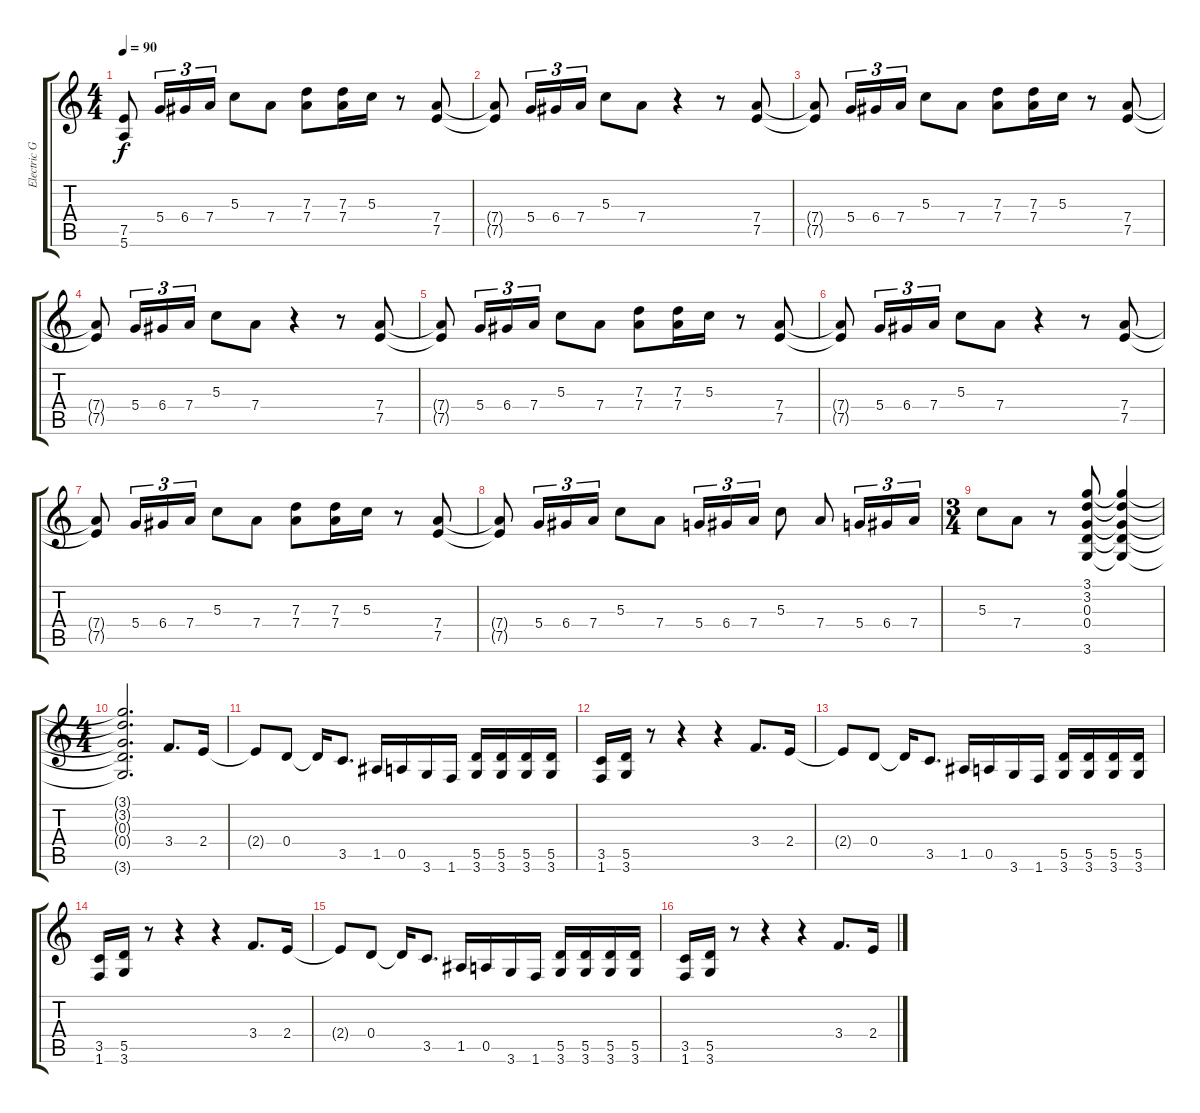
\track ("Electric Guitar II (Backing)" "Electric G") {instrument overdrivenguitar}
\staff {score tabs}
\tuning (E4 B3 G3 D3 A2 E2) {hide}
\ts (4 4)
\tempo 90
\clef g2
\ks c
(7.5 5.6).8{dy f} 5.4.16{tu (3 2)} 6.4.16{tu (3 2)} 7.4.16{tu (3 2)} 5.3.8 7.4.8 (7.3 7.4).8 (7.3 7.4).16 5.3.16 r.8 (7.4 7.5).8 |
(7.4{t} 7.5{t}).8 5.4.16{tu (3 2)} 6.4.16{tu (3 2)} 7.4.16{tu (3 2)} 5.3.8 7.4.8 r.4 r.8 (7.4 7.5).8 |
(7.4{t} 7.5{t}).8 5.4.16{tu (3 2)} 6.4.16{tu (3 2)} 7.4.16{tu (3 2)} 5.3.8 7.4.8 (7.3 7.4).8 (7.3 7.4).16 5.3.16 r.8 (7.4 7.5).8 |
(7.4{t} 7.5{t}).8 5.4.16{tu (3 2)} 6.4.16{tu (3 2)} 7.4.16{tu (3 2)} 5.3.8 7.4.8 r.4 r.8 (7.4 7.5).8 |
(7.4{t} 7.5{t}).8 5.4.16{tu (3 2)} 6.4.16{tu (3 2)} 7.4.16{tu (3 2)} 5.3.8 7.4.8 (7.3 7.4).8 (7.3 7.4).16 5.3.16 r.8 (7.4 7.5).8 |
(7.4{t} 7.5{t}).8 5.4.16{tu (3 2)} 6.4.16{tu (3 2)} 7.4.16{tu (3 2)} 5.3.8 7.4.8 r.4 r.8 (7.4 7.5).8 |
(7.4{t} 7.5{t}).8 5.4.16{tu (3 2)} 6.4.16{tu (3 2)} 7.4.16{tu (3 2)} 5.3.8 7.4.8 (7.3 7.4).8 (7.3 7.4).16 5.3.16 r.8 (7.4 7.5).8 |
(7.4{t} 7.5{t}).8 5.4.16{tu (3 2)} 6.4.16{tu (3 2)} 7.4.16{tu (3 2)} 5.3.8 7.4.8 5.4.16{tu (3 2)} 6.4.16{tu (3 2)} 7.4.16{tu (3 2)} 5.3.8 7.4.8 5.4.16{tu (3 2)} 6.4.16{tu (3 2)} 7.4.16{tu (3 2)} |
\ts (3 4)
5.3.8 7.4.8 r.8 (3.1 3.2 0.3 0.4 3.6).8 (3.1{t} 3.2{t} 0.3{t} 0.4{t} 3.6{t}).4 |
\ts (4 4)
(3.1{t} 3.2{t} 0.3{t} 0.4{t} 3.6{t}).2{d} 3.4.8{d} 2.4.16 |
2.4{t}.8 0.4.8 0.4{t}.16 3.5.8{d} 1.5.16 0.5.16 3.6.16 1.6.16 (5.5 3.6).16 (5.5 3.6).16 (5.5 3.6).16 (5.5 3.6).16 |
(3.5 1.6).16 (5.5 3.6).16 r.8 r.4 r.4 3.4.8{d} 2.4.16 |
2.4{t}.8 0.4.8 0.4{t}.16 3.5.8{d} 1.5.16 0.5.16 3.6.16 1.6.16 (5.5 3.6).16 (5.5 3.6).16 (5.5 3.6).16 (5.5 3.6).16 |
(3.5 1.6).16 (5.5 3.6).16 r.8 r.4 r.4 3.4.8{d} 2.4.16 |
2.4{t}.8 0.4.8 0.4{t}.16 3.5.8{d} 1.5.16 0.5.16 3.6.16 1.6.16 (5.5 3.6).16 (5.5 3.6).16 (5.5 3.6).16 (5.5 3.6).16 |
(3.5 1.6).16 (5.5 3.6).16 r.8 r.4 r.4 3.4.8{d} 2.4.16
